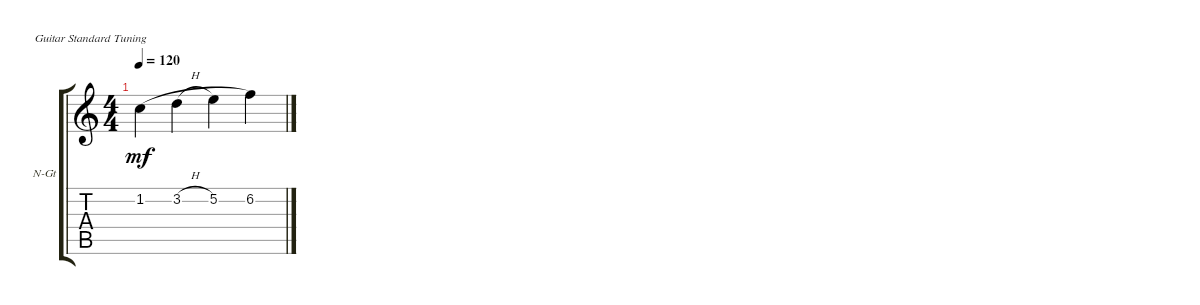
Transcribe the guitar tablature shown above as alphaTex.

\defaultSystemsLayout 4
\bracketExtendMode groupsimilarinstruments
\firstSystemTrackNameOrientation horizontal
\otherSystemsTrackNameOrientation horizontal
\track ("Nylon Guitar" "N-Gt") {instrument acousticguitarnylon}
\staff {score tabs}
\tuning (E4 B3 G3 D3 A2 E2)
\ts (4 4)
\tempo 120
\clef g2
\ks c
1.2.4{dy mf legatoorigin instrument acousticguitarnylon beam Down} 3.2{h}.4{legatoorigin beam Down} 5.2.4{legatoorigin beam Down} 6.2.4{legatoorigin beam Down}
